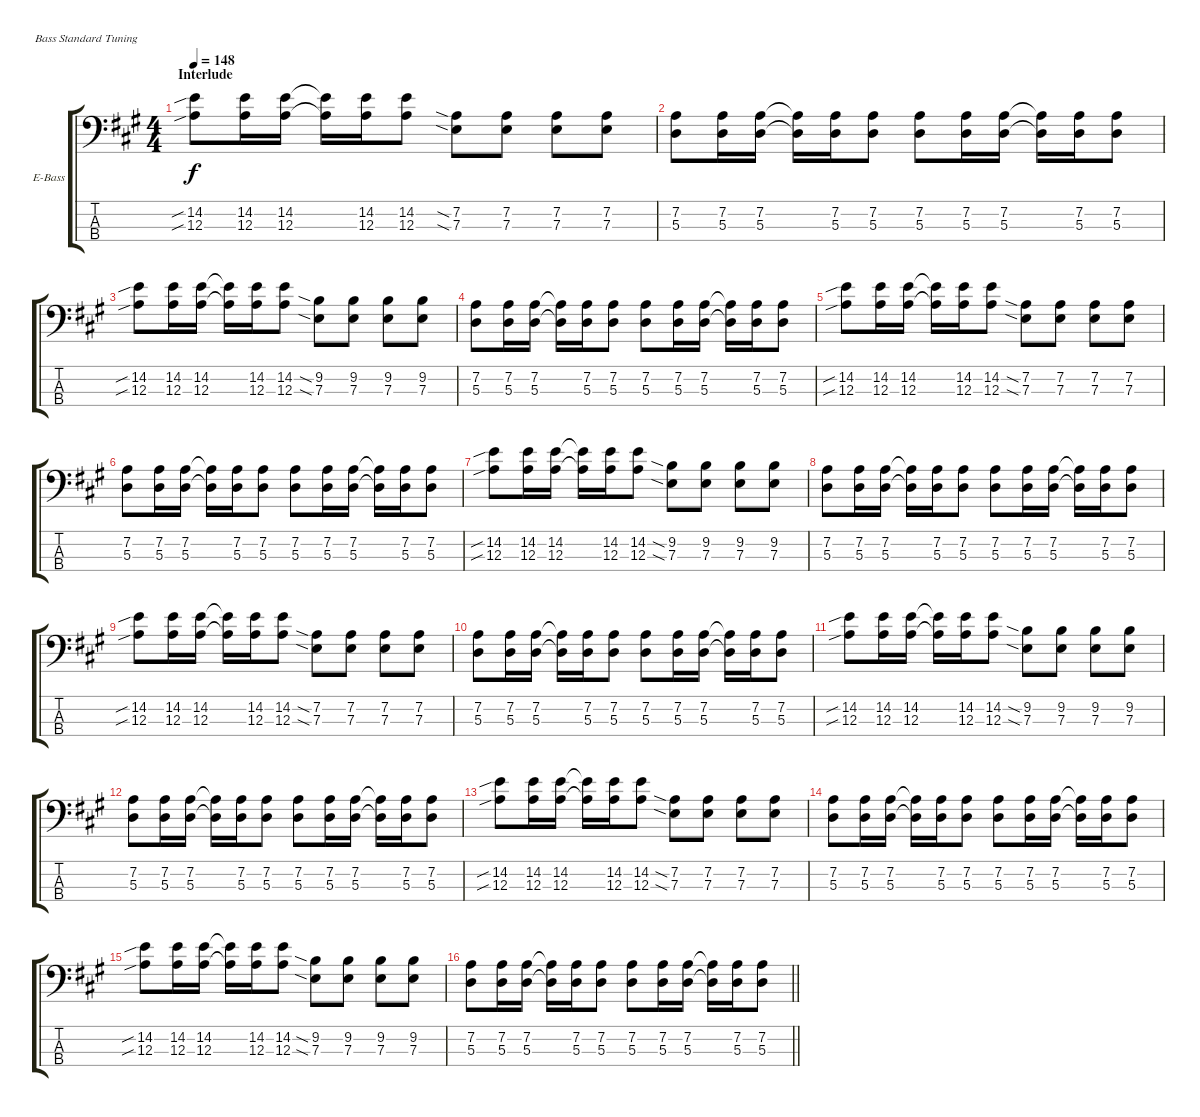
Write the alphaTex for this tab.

\defaultSystemsLayout 4
\bracketExtendMode groupsimilarinstruments
\firstSystemTrackNameOrientation horizontal
\otherSystemsTrackNameOrientation horizontal
\track ("Bass" "E-Bass") {instrument electricbassfinger}
\staff {score tabs}
\tuning (G2 D2 A1 E1)
\ts (4 4)
\section ("" "Interlude")
\tempo 148
\clef f4
\ks a
(12.3{sib} 14.2{sib}).8{dy f} (12.3 14.2).16 (12.3 14.2).16 (12.3{t} 14.2{t}).16 (12.3 14.2).16 (12.3 14.2).8 (7.3{sia} 7.2{sia}).8 (7.3 7.2).8 (7.3 7.2).8 (7.3 7.2).8 |
(7.2 5.3).8 (7.2 5.3).16 (7.2 5.3).16 (7.2{t} 5.3{t}).16 (7.2 5.3).16 (7.2 5.3).8 (7.2 5.3).8 (7.2 5.3).16 (7.2 5.3).16 (7.2{t} 5.3{t}).16 (7.2 5.3).16 (7.2 5.3).8 |
(12.3{sib} 14.2{sib}).8 (12.3 14.2).16 (12.3 14.2).16 (12.3{t} 14.2{t}).16 (12.3 14.2).16 (12.3 14.2).8 (7.3{sia} 9.2{sia}).8 (7.3 9.2).8 (7.3 9.2).8 (7.3 9.2).8 |
(7.2 5.3).8 (7.2 5.3).16 (7.2 5.3).16 (7.2{t} 5.3{t}).16 (7.2 5.3).16 (7.2 5.3).8 (7.2 5.3).8 (7.2 5.3).16 (7.2 5.3).16 (7.2{t} 5.3{t}).16 (7.2 5.3).16 (7.2 5.3).8 |
(12.3{sib} 14.2{sib}).8 (12.3 14.2).16 (12.3 14.2).16 (12.3{t} 14.2{t}).16 (12.3 14.2).16 (12.3 14.2).8 (7.3{sia} 7.2{sia}).8 (7.3 7.2).8 (7.3 7.2).8 (7.3 7.2).8 |
(7.2 5.3).8 (7.2 5.3).16 (7.2 5.3).16 (7.2{t} 5.3{t}).16 (7.2 5.3).16 (7.2 5.3).8 (7.2 5.3).8 (7.2 5.3).16 (7.2 5.3).16 (7.2{t} 5.3{t}).16 (7.2 5.3).16 (7.2 5.3).8 |
(12.3{sib} 14.2{sib}).8 (12.3 14.2).16 (12.3 14.2).16 (12.3{t} 14.2{t}).16 (12.3 14.2).16 (12.3 14.2).8 (7.3{sia} 9.2{sia}).8 (7.3 9.2).8 (7.3 9.2).8 (7.3 9.2).8 |
(7.2 5.3).8 (7.2 5.3).16 (7.2 5.3).16 (7.2{t} 5.3{t}).16 (7.2 5.3).16 (7.2 5.3).8 (7.2 5.3).8 (7.2 5.3).16 (7.2 5.3).16 (7.2{t} 5.3{t}).16 (7.2 5.3).16 (7.2 5.3).8 |
(12.3{sib} 14.2{sib}).8 (12.3 14.2).16 (12.3 14.2).16 (12.3{t} 14.2{t}).16 (12.3 14.2).16 (12.3 14.2).8 (7.3{sia} 7.2{sia}).8 (7.3 7.2).8 (7.3 7.2).8 (7.3 7.2).8 |
(7.2 5.3).8 (7.2 5.3).16 (7.2 5.3).16 (7.2{t} 5.3{t}).16 (7.2 5.3).16 (7.2 5.3).8 (7.2 5.3).8 (7.2 5.3).16 (7.2 5.3).16 (7.2{t} 5.3{t}).16 (7.2 5.3).16 (7.2 5.3).8 |
(12.3{sib} 14.2{sib}).8 (12.3 14.2).16 (12.3 14.2).16 (12.3{t} 14.2{t}).16 (12.3 14.2).16 (12.3 14.2).8 (7.3{sia} 9.2{sia}).8 (7.3 9.2).8 (7.3 9.2).8 (7.3 9.2).8 |
(7.2 5.3).8 (7.2 5.3).16 (7.2 5.3).16 (7.2{t} 5.3{t}).16 (7.2 5.3).16 (7.2 5.3).8 (7.2 5.3).8 (7.2 5.3).16 (7.2 5.3).16 (7.2{t} 5.3{t}).16 (7.2 5.3).16 (7.2 5.3).8 |
(12.3{sib} 14.2{sib}).8 (12.3 14.2).16 (12.3 14.2).16 (12.3{t} 14.2{t}).16 (12.3 14.2).16 (12.3 14.2).8 (7.3{sia} 7.2{sia}).8 (7.3 7.2).8 (7.3 7.2).8 (7.3 7.2).8 |
(7.2 5.3).8 (7.2 5.3).16 (7.2 5.3).16 (7.2{t} 5.3{t}).16 (7.2 5.3).16 (7.2 5.3).8 (7.2 5.3).8 (7.2 5.3).16 (7.2 5.3).16 (7.2{t} 5.3{t}).16 (7.2 5.3).16 (7.2 5.3).8 |
(12.3{sib} 14.2{sib}).8 (12.3 14.2).16 (12.3 14.2).16 (12.3{t} 14.2{t}).16 (12.3 14.2).16 (12.3 14.2).8 (7.3{sia} 9.2{sia}).8 (7.3 9.2).8 (7.3 9.2).8 (7.3 9.2).8 |
\barLineRight lightlight
(7.2 5.3).8 (7.2 5.3).16 (7.2 5.3).16 (7.2{t} 5.3{t}).16 (7.2 5.3).16 (7.2 5.3).8 (7.2 5.3).8 (7.2 5.3).16 (7.2 5.3).16 (7.2{t} 5.3{t}).16 (7.2 5.3).16 (7.2 5.3).8
